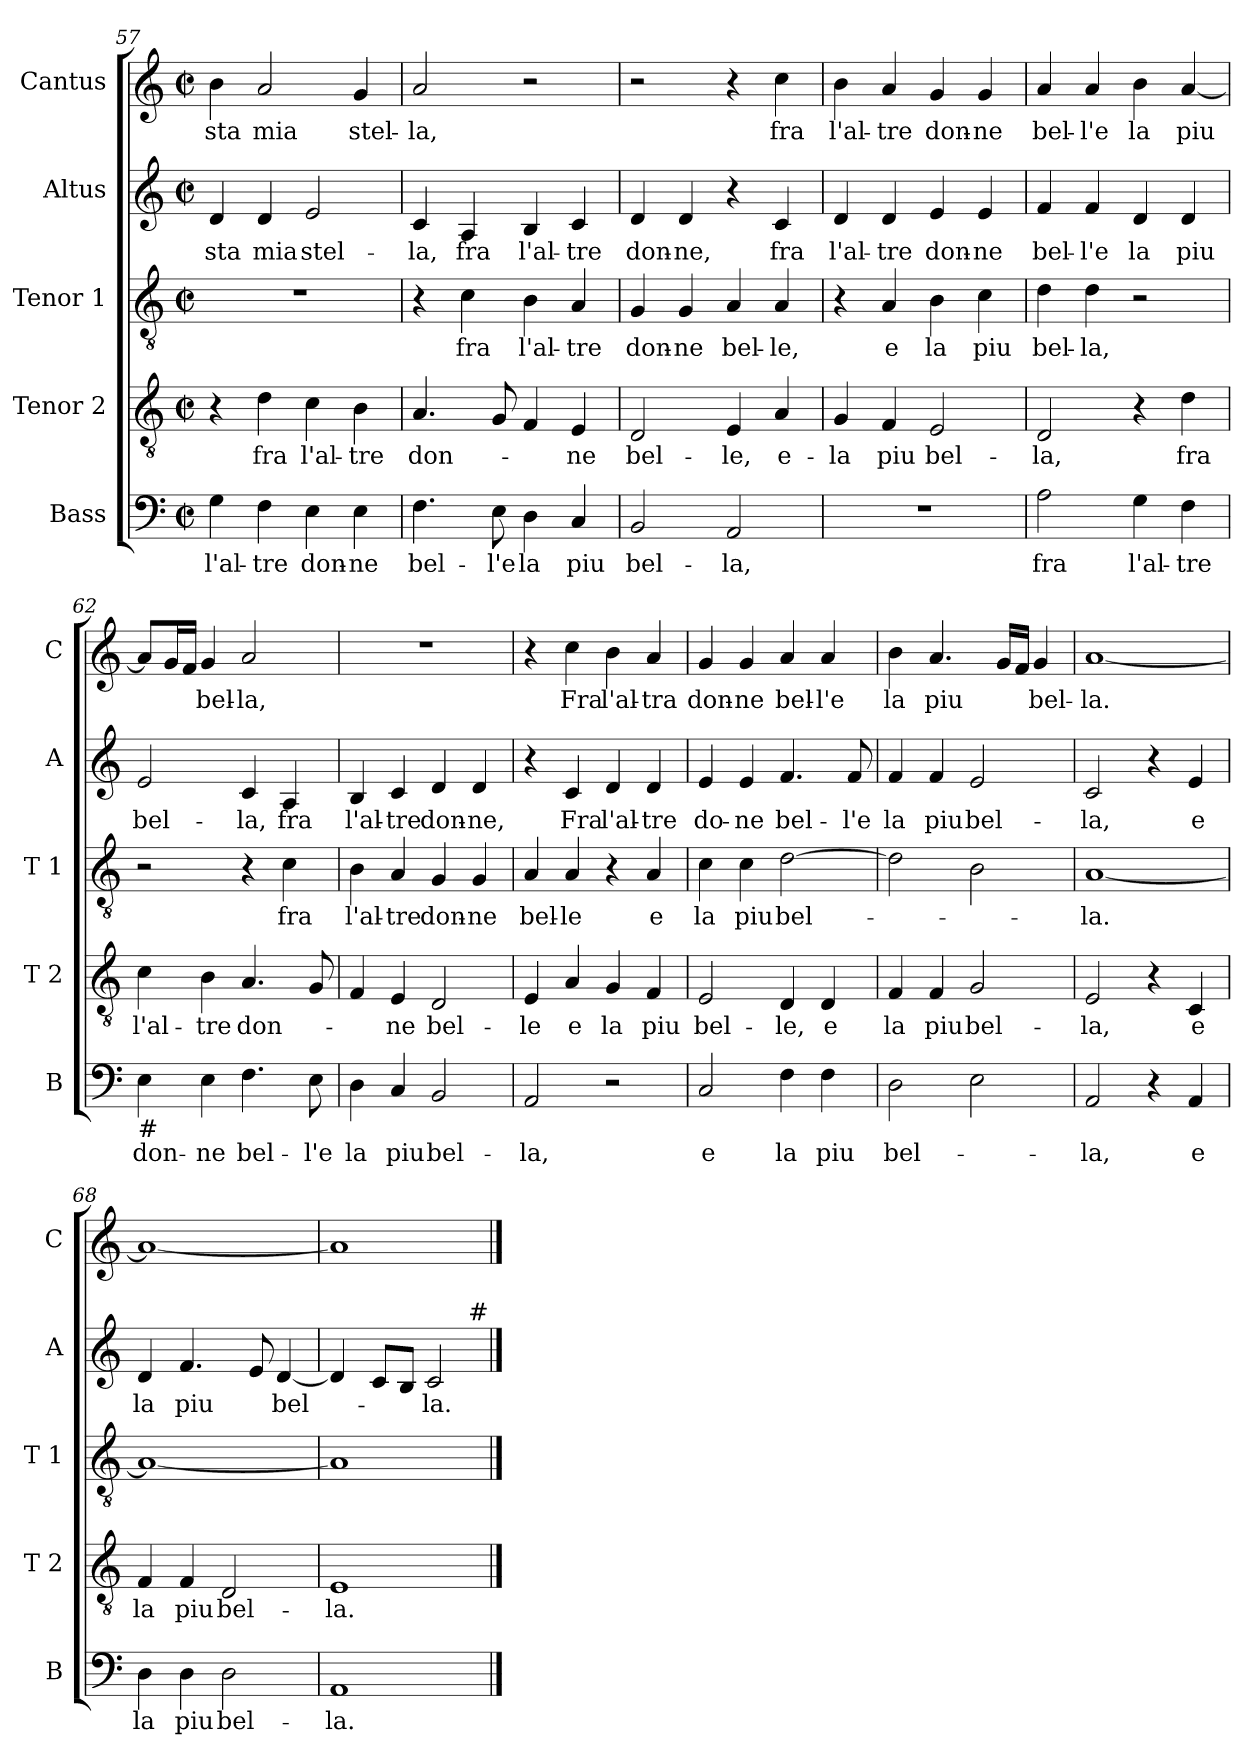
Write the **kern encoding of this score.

**kern	**text	**kern	**text	**kern	**text	**kern	**text	**kern	**text
*part5	*part5	*part4	*part4	*part3	*part3	*part2	*part2	*part1	*part1
*staff5	*staff5	*staff4	*staff4	*staff3	*staff3	*staff2	*staff2	*staff1	*staff1
*I"Bass	*	*I"Tenor 2	*	*I"Tenor 1	*	*I"Altus	*	*I"Cantus	*
*I'B	*	*I'T 2	*	*I'T 1	*	*I'A	*	*I'C	*
*clefF4	*	*clefGv2	*	*clefGv2	*	*clefG2	*	*clefG2	*
*k[]	*	*k[]	*	*k[]	*	*k[]	*	*k[]	*
*C:	*	*C:	*	*C:	*	*C:	*	*C:	*
*M2/2	*	*M2/2	*	*M2/2	*	*M2/2	*	*M2/2	*
*met(c|)	*	*met(c|)	*	*met(c|)	*	*met(c|)	*	*met(c|)	*
=57	=57	=57	=57	=57	=57	=57	=57	=57	=57
4G\	l'al-	4r	.	1r	.	4d/	-sta	4b\	-sta
4F\	-tre	4d\	fra	.	.	4d/	mia	2a/	mia
4E\	don-	4c\	l'al-	.	.	2e/	stel-	.	.
4E\	-ne	4B\	-tre	.	.	.	.	4g/	stel-
=58	=58	=58	=58	=58	=58	=58	=58	=58	=58
4.F\	bel-	4.A/	don-	4r	.	4c/	-la,	2a/	-la,
.	.	.	.	4c\	fra	4A/	fra	.	.
8E\	-l'e	8G/	.	.	.	.	.	.	.
4D\	la	4F/	.	4B\	l'al-	4B/	l'al-	2r	.
4C/	piu	4E/	-ne	4A/	-tre	4c/	-tre	.	.
=59	=59	=59	=59	=59	=59	=59	=59	=59	=59
2BB/	bel-	2D/	bel-	4G/	don-	4d/	don-	2r	.
.	.	.	.	4G/	-ne	4d/	-ne,	.	.
2AA/	-la,	4E/	-le,	4A/	bel-	4r	.	4r	.
.	.	4A/	e-	4A/	-le,	4c/	fra	4cc\	fra
=60	=60	=60	=60	=60	=60	=60	=60	=60	=60
1r	.	4G/	-la	4r	.	4d/	l'al-	4b\	l'al-
.	.	4F/	piu	4A/	e	4d/	-tre	4a/	-tre
.	.	2E/	bel-	4B\	la	4e/	don-	4g/	don-
.	.	.	.	4c\	piu	4e/	-ne	4g/	-ne
!!LO:LB:g=z
=61	=61	=61	=61	=61	=61	=61	=61	=61	=61
2A\	fra	2D/	-la,	4d\	bel-	4f/	bel-	4a/	bel-
.	.	.	.	4d\	-la,	4f/	-l'e	4a/	-l'e
4G\	l'al-	4r	.	2r	.	4d/	la	4b\	la
4F\	-tre	4d\	fra	.	.	4d/	piu	[4a/	piu
=62	=62	=62	=62	=62	=62	=62	=62	=62	=62
!LO:TX:b:t=#	!	!	!	!	!	!	!	!	!
4E\	don-	4c\	l'al-	2r	.	2e/	bel-	8a/L]	.
.	.	.	.	.	.	.	.	16g/L	.
.	.	.	.	.	.	.	.	16f/JJ	.
4E\	-ne	4B\	-tre	.	.	.	.	4g/	bel-
4.F\	bel-	4.A/	don-	4r	.	4c/	-la,	2a/	-la,
.	.	.	.	4c\	fra	4A/	fra	.	.
8E\	-l'e	8G/	.	.	.	.	.	.	.
=63	=63	=63	=63	=63	=63	=63	=63	=63	=63
4D\	la	4F/	.	4B\	l'al-	4B/	l'al-	1r	.
4C/	piu	4E/	-ne	4A/	-tre	4c/	-tre	.	.
2BB/	bel-	2D/	bel-	4G/	don-	4d/	don-	.	.
.	.	.	.	4G/	-ne	4d/	-ne,	.	.
=64	=64	=64	=64	=64	=64	=64	=64	=64	=64
2AA/	-la,	4E/	-le	4A/	bel-	4r	.	4r	.
.	.	4A/	e	4A/	-le	4c/	Fra	4cc\	Fra
2r	.	4G/	la	4r	.	4d/	l'al-	4b\	l'al-
.	.	4F/	piu	4A/	e	4d/	-tre	4a/	-tra
=65	=65	=65	=65	=65	=65	=65	=65	=65	=65
2C/	e	2E/	bel-	4c\	la	4e/	do-	4g/	don-
.	.	.	.	4c\	piu	4e/	-ne	4g/	-ne
4F\	la	4D/	-le,	[2d\	bel-	4.f/	bel-	4a/	bel-
4F\	piu	4D/	e	.	.	.	.	4a/	-l'e
.	.	.	.	.	.	8f/	-l'e	.	.
!!LO:LB:g=z
=66	=66	=66	=66	=66	=66	=66	=66	=66	=66
2D\	bel-	4F/	la	2d\]	.	4f/	la	4b\	la
.	.	4F/	piu	.	.	4f/	piu	4.a/	piu
2E\	.	2G/	bel-	2B\	.	2e/	bel-	.	.
.	.	.	.	.	.	.	.	16g/LL	.
.	.	.	.	.	.	.	.	16f/JJ	.
.	.	.	.	.	.	.	.	4g/	bel-
=67	=67	=67	=67	=67	=67	=67	=67	=67	=67
2AA/	-la,	2E/	-la,	[1A	-la.	2c/	-la,	[1a	-la.
4r	.	4r	.	.	.	4r	.	.	.
4AA/	e	4C/	e	.	.	4e/	e	.	.
=68	=68	=68	=68	=68	=68	=68	=68	=68	=68
4D\	la	4F/	la	1A_	.	4d/	la	1a_	.
4D\	piu	4F/	piu	.	.	4.f/	piu	.	.
2D\	bel-	2D/	bel-	.	.	.	.	.	.
.	.	.	.	.	.	8e/	.	.	.
.	.	.	.	.	.	[4d/	bel-	.	.
=69	=69	=69	=69	=69	=69	=69	=69	=69	=69
1AA	-la.	1E	-la.	1A]	.	4d/]	.	1a]	.
.	.	.	.	.	.	8c/L	.	.	.
.	.	.	.	.	.	8B/J	.	.	.
.	.	.	.	.	.	2c/	-la.	.	.
!	!	!	!	!	!	!LO:TX:a:t=#	!	!	!
==	==	==	==	==	==	==	==	==	==
*-	*-	*-	*-	*-	*-	*-	*-	*-	*-
